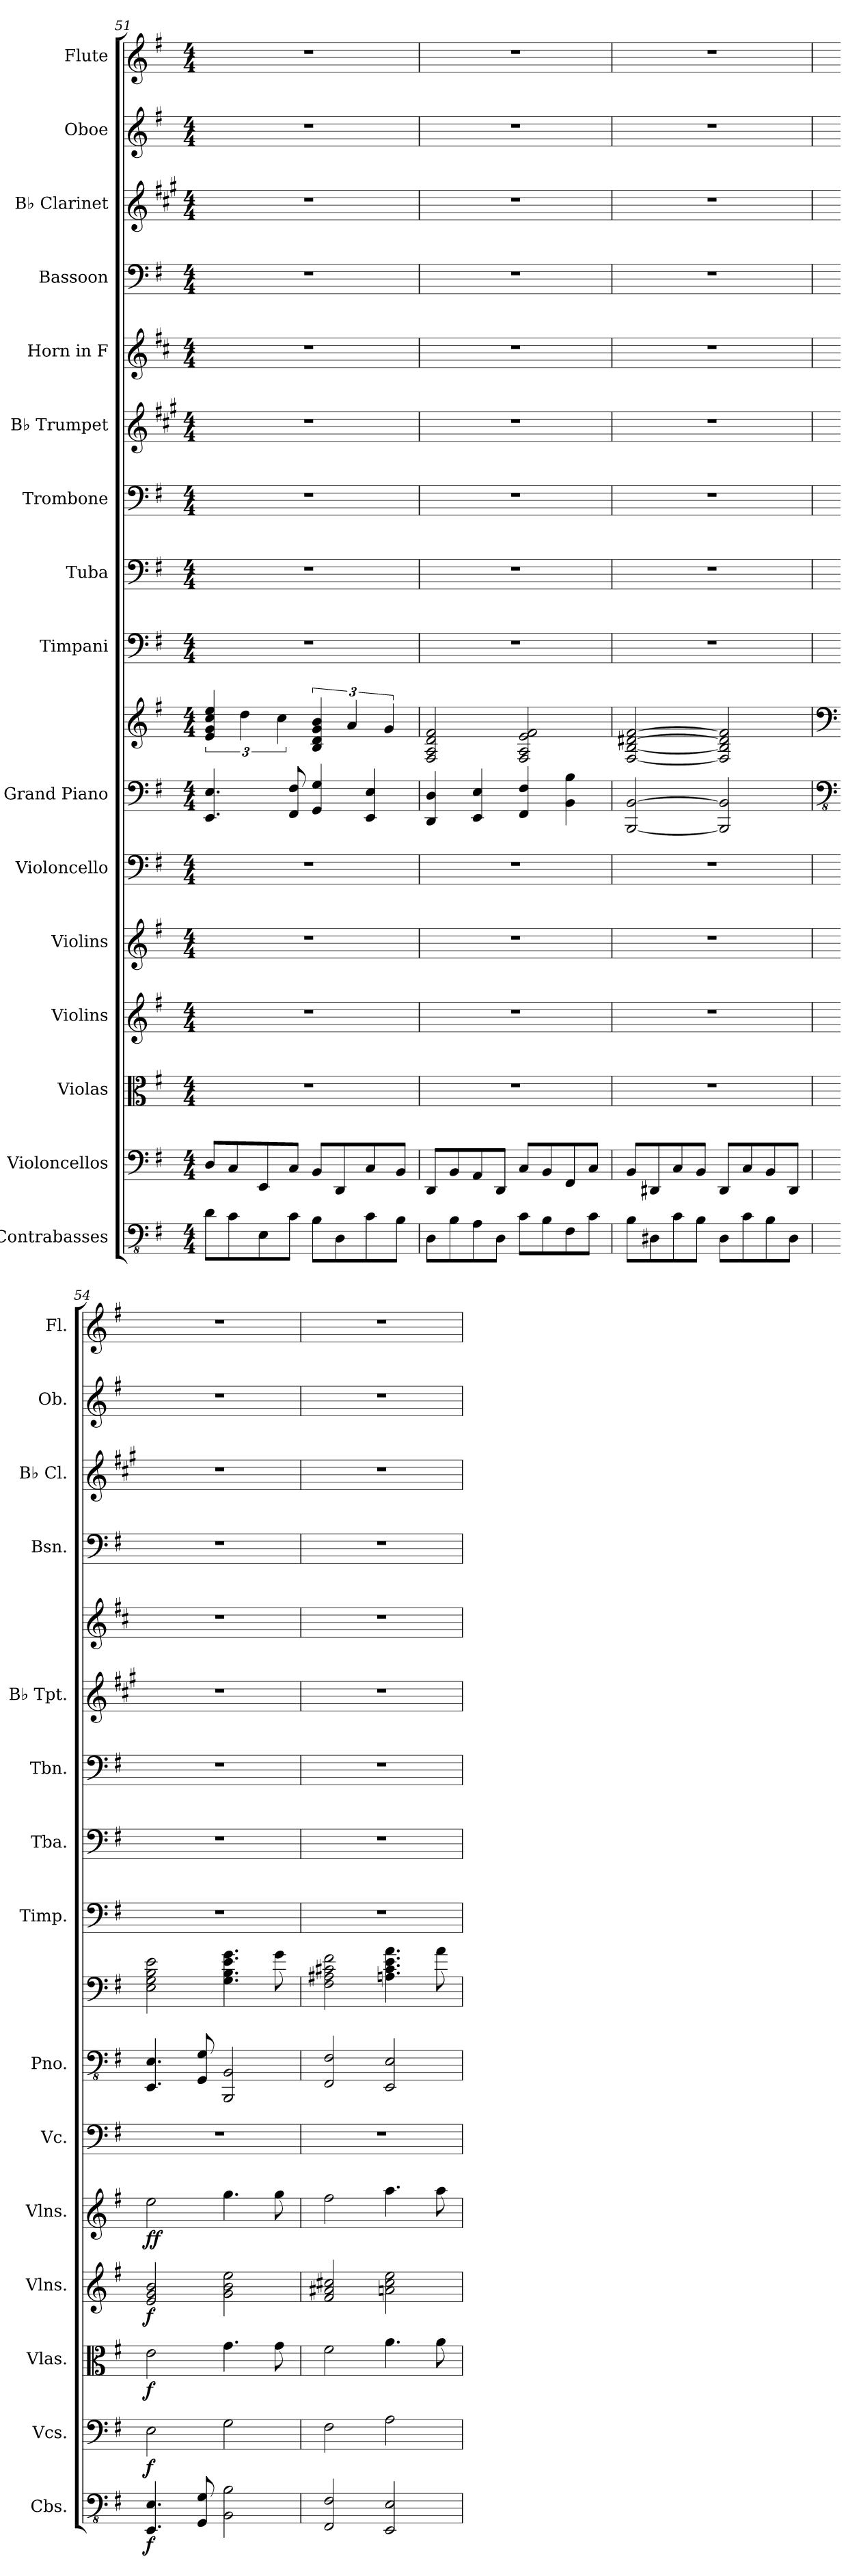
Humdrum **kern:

**kern	**dynam	**kern	**dynam	**kern	**dynam	**kern	**dynam	**kern	**dynam	**kern	**kern	**kern	**kern	**kern	**kern	**kern	**kern	**kern	**kern	**kern	**kern
*part16	*part16	*part15	*part15	*part14	*part14	*part13	*part13	*part12	*part12	*part11	*part10	*part10	*part9	*part8	*part7	*part6	*part5	*part4	*part3	*part2	*part1
*staff17	*staff17	*staff16	*staff16	*staff15	*staff15	*staff14	*staff14	*staff13	*staff13	*staff12	*staff11	*staff10	*staff9	*staff8	*staff7	*staff6	*staff5	*staff4	*staff3	*staff2	*staff1
*I"Contrabasses	*	*I"Violoncellos	*	*I"Violas	*	*I"Violins	*	*I"Violins	*	*I"Violoncello	*I"Grand Piano	*	*I"Timpani	*I"Tuba	*I"Trombone	*I"B♭ Trumpet	*I"Horn in F	*I"Bassoon	*I"B♭ Clarinet	*I"Oboe	*I"Flute
*I'Cbs.	*	*I'Vcs.	*	*I'Vlas.	*	*I'Vlns.	*	*I'Vlns.	*	*I'Vc.	*I'Pno.	*	*I'Timp.	*I'Tba.	*I'Tbn.	*I'B♭ Tpt.	*	*I'Bsn.	*I'B♭ Cl.	*I'Ob.	*I'Fl.
*clefFv4	*	*clefF4	*	*clefC3	*	*clefG2	*	*clefG2	*	*clefF4	*clefF4	*clefG2	*clefF4	*clefF4	*clefF4	*clefG2	*clefG2	*clefF4	*clefG2	*clefG2	*clefG2
*	*	*	*	*	*	*	*	*	*	*	*	*	*	*	*	*ITrd1c2	*ITrd4c7	*	*ITrd1c2	*	*
*k[f#]	*	*k[f#]	*	*k[f#]	*	*k[f#]	*	*k[f#]	*	*k[f#]	*k[f#]	*k[f#]	*k[f#]	*k[f#]	*k[f#]	*k[f#]	*k[f#]	*k[f#]	*k[f#]	*k[f#]	*k[f#]
*M4/4	*	*M4/4	*	*M4/4	*	*M4/4	*	*M4/4	*	*M4/4	*M4/4	*M4/4	*M4/4	*M4/4	*M4/4	*M4/4	*M4/4	*M4/4	*M4/4	*M4/4	*M4/4
=51	=51	=51	=51	=51	=51	=51	=51	=51	=51	=51	=51	=51	=51	=51	=51	=51	=51	=51	=51	=51	=51
8D\L	.	8D/L	.	1r	.	1r	.	1r	.	1r	4.EE/ 4.E/	6e/ 6g/ 6cc/ 6ee/	1r	1r	1r	1r	1r	1r	1r	1r	1r
8C\	.	8C/	.	.	.	.	.	.	.	.	.	.	.	.	.	.	.	.	.	.	.
.	.	.	.	.	.	.	.	.	.	.	.	6dd\	.	.	.	.	.	.	.	.	.
8EE\	.	8EE/	.	.	.	.	.	.	.	.	.	.	.	.	.	.	.	.	.	.	.
.	.	.	.	.	.	.	.	.	.	.	.	6cc\	.	.	.	.	.	.	.	.	.
8C\J	.	8C/J	.	.	.	.	.	.	.	.	8FF#/ 8F#/	.	.	.	.	.	.	.	.	.	.
8BB\L	.	8BB/L	.	.	.	.	.	.	.	.	4GG/ 4G/	6B/ 6d/ 6g/ 6b/	.	.	.	.	.	.	.	.	.
8DD\	.	8DD/	.	.	.	.	.	.	.	.	.	.	.	.	.	.	.	.	.	.	.
.	.	.	.	.	.	.	.	.	.	.	.	6a/	.	.	.	.	.	.	.	.	.
8C\	.	8C/	.	.	.	.	.	.	.	.	4EE/ 4E/	.	.	.	.	.	.	.	.	.	.
.	.	.	.	.	.	.	.	.	.	.	.	6g/	.	.	.	.	.	.	.	.	.
8BB\J	.	8BB/J	.	.	.	.	.	.	.	.	.	.	.	.	.	.	.	.	.	.	.
=52	=52	=52	=52	=52	=52	=52	=52	=52	=52	=52	=52	=52	=52	=52	=52	=52	=52	=52	=52	=52	=52
8DD\L	.	8DD/L	.	1r	.	1r	.	1r	.	1r	4DD/ 4D/	2F#/ 2A/ 2d/ 2f#/	1r	1r	1r	1r	1r	1r	1r	1r	1r
8BB\	.	8BB/	.	.	.	.	.	.	.	.	.	.	.	.	.	.	.	.	.	.	.
8AA\	.	8AA/	.	.	.	.	.	.	.	.	4EE/ 4E/	.	.	.	.	.	.	.	.	.	.
8DD\J	.	8DD/J	.	.	.	.	.	.	.	.	.	.	.	.	.	.	.	.	.	.	.
8C\L	.	8C/L	.	.	.	.	.	.	.	.	4FF#/ 4F#/	2F#/ 2A/ 2e/ 2f#/	.	.	.	.	.	.	.	.	.
8BB\	.	8BB/	.	.	.	.	.	.	.	.	.	.	.	.	.	.	.	.	.	.	.
8FF#\	.	8FF#/	.	.	.	.	.	.	.	.	4BB\ 4B\	.	.	.	.	.	.	.	.	.	.
8C\J	.	8C/J	.	.	.	.	.	.	.	.	.	.	.	.	.	.	.	.	.	.	.
=53	=53	=53	=53	=53	=53	=53	=53	=53	=53	=53	=53	=53	=53	=53	=53	=53	=53	=53	=53	=53	=53
8BB\L	.	8BB/L	.	1r	.	1r	.	1r	.	1r	[2BBB/ [2BB/	[2F#/ [2B/ [2d#X/ [2f#/	1r	1r	1r	1r	1r	1r	1r	1r	1r
8DD#X\	.	8DD#X/	.	.	.	.	.	.	.	.	.	.	.	.	.	.	.	.	.	.	.
8C\	.	8C/	.	.	.	.	.	.	.	.	.	.	.	.	.	.	.	.	.	.	.
8BB\J	.	8BB/J	.	.	.	.	.	.	.	.	.	.	.	.	.	.	.	.	.	.	.
8DD#\L	.	8DD#/L	.	.	.	.	.	.	.	.	2BBB/] 2BB/]	2F#/] 2B/] 2d#/] 2f#/]	.	.	.	.	.	.	.	.	.
8C\	.	8C/	.	.	.	.	.	.	.	.	.	.	.	.	.	.	.	.	.	.	.
8BB\	.	8BB/	.	.	.	.	.	.	.	.	.	.	.	.	.	.	.	.	.	.	.
8DD#\J	.	8DD#/J	.	.	.	.	.	.	.	.	.	.	.	.	.	.	.	.	.	.	.
!!LO:PB:g=z
=54	=54	=54	=54	=54	=54	=54	=54	=54	=54	=54	=54	=54	=54	=54	=54	=54	=54	=54	=54	=54	=54
*	*	*	*	*	*	*	*	*	*	*	*clefFv4	*clefF4	*	*	*	*	*	*	*	*	*
!	!LO:DY:b	!	!LO:DY:b	!	!LO:DY:b	!	!LO:DY:b	!	!LO:DY:b	!	!	!	!	!	!	!	!	!	!	!	!
4.EEE/ 4.EE/	f	2E\	f	2e\	f	2e/ 2g/ 2b/	f	2ee\	ff	1r	4.EEE/ 4.EE/	2E\ 2G\ 2B\ 2e\	1r	1r	1r	1r	1r	1r	1r	1r	1r
8GGG/ 8GG/	.	.	.	.	.	.	.	.	.	.	8GGG/ 8GG/	.	.	.	.	.	.	.	.	.	.
2BBB\ 2BB\	.	2G\	.	4.g\	.	2g\ 2b\ 2ee\	.	4.gg\	.	.	2BBBB/ 2BBB/	4.G\ 4.B\ 4.e\ 4.g\	.	.	.	.	.	.	.	.	.
.	.	.	.	8g\	.	.	.	8gg\	.	.	.	8g\	.	.	.	.	.	.	.	.	.
=55	=55	=55	=55	=55	=55	=55	=55	=55	=55	=55	=55	=55	=55	=55	=55	=55	=55	=55	=55	=55	=55
2FFF#/ 2FF#/	.	2F#\	.	2f#\	.	2f#/ 2a#X/ 2cc#X/	.	2ff#\	.	1r	2FFF#/ 2FF#/	2F#\ 2A#X\ 2c#X\ 2f#\	1r	1r	1r	1r	1r	1r	1r	1r	1r
2EEE/ 2EE/	.	2A\	.	4.a\	.	2an\ 2cc#\ 2ee\	.	4.aa\	.	.	2EEE/ 2EE/	4.An\ 4.c#\ 4.e\ 4.a\	.	.	.	.	.	.	.	.	.
.	.	.	.	8a\	.	.	.	8aa\	.	.	.	8a\	.	.	.	.	.	.	.	.	.
=	=	=	=	=	=	=	=	=	=	=	=	=	=	=	=	=	=	=	=	=	=
*-	*-	*-	*-	*-	*-	*-	*-	*-	*-	*-	*-	*-	*-	*-	*-	*-	*-	*-	*-	*-	*-
